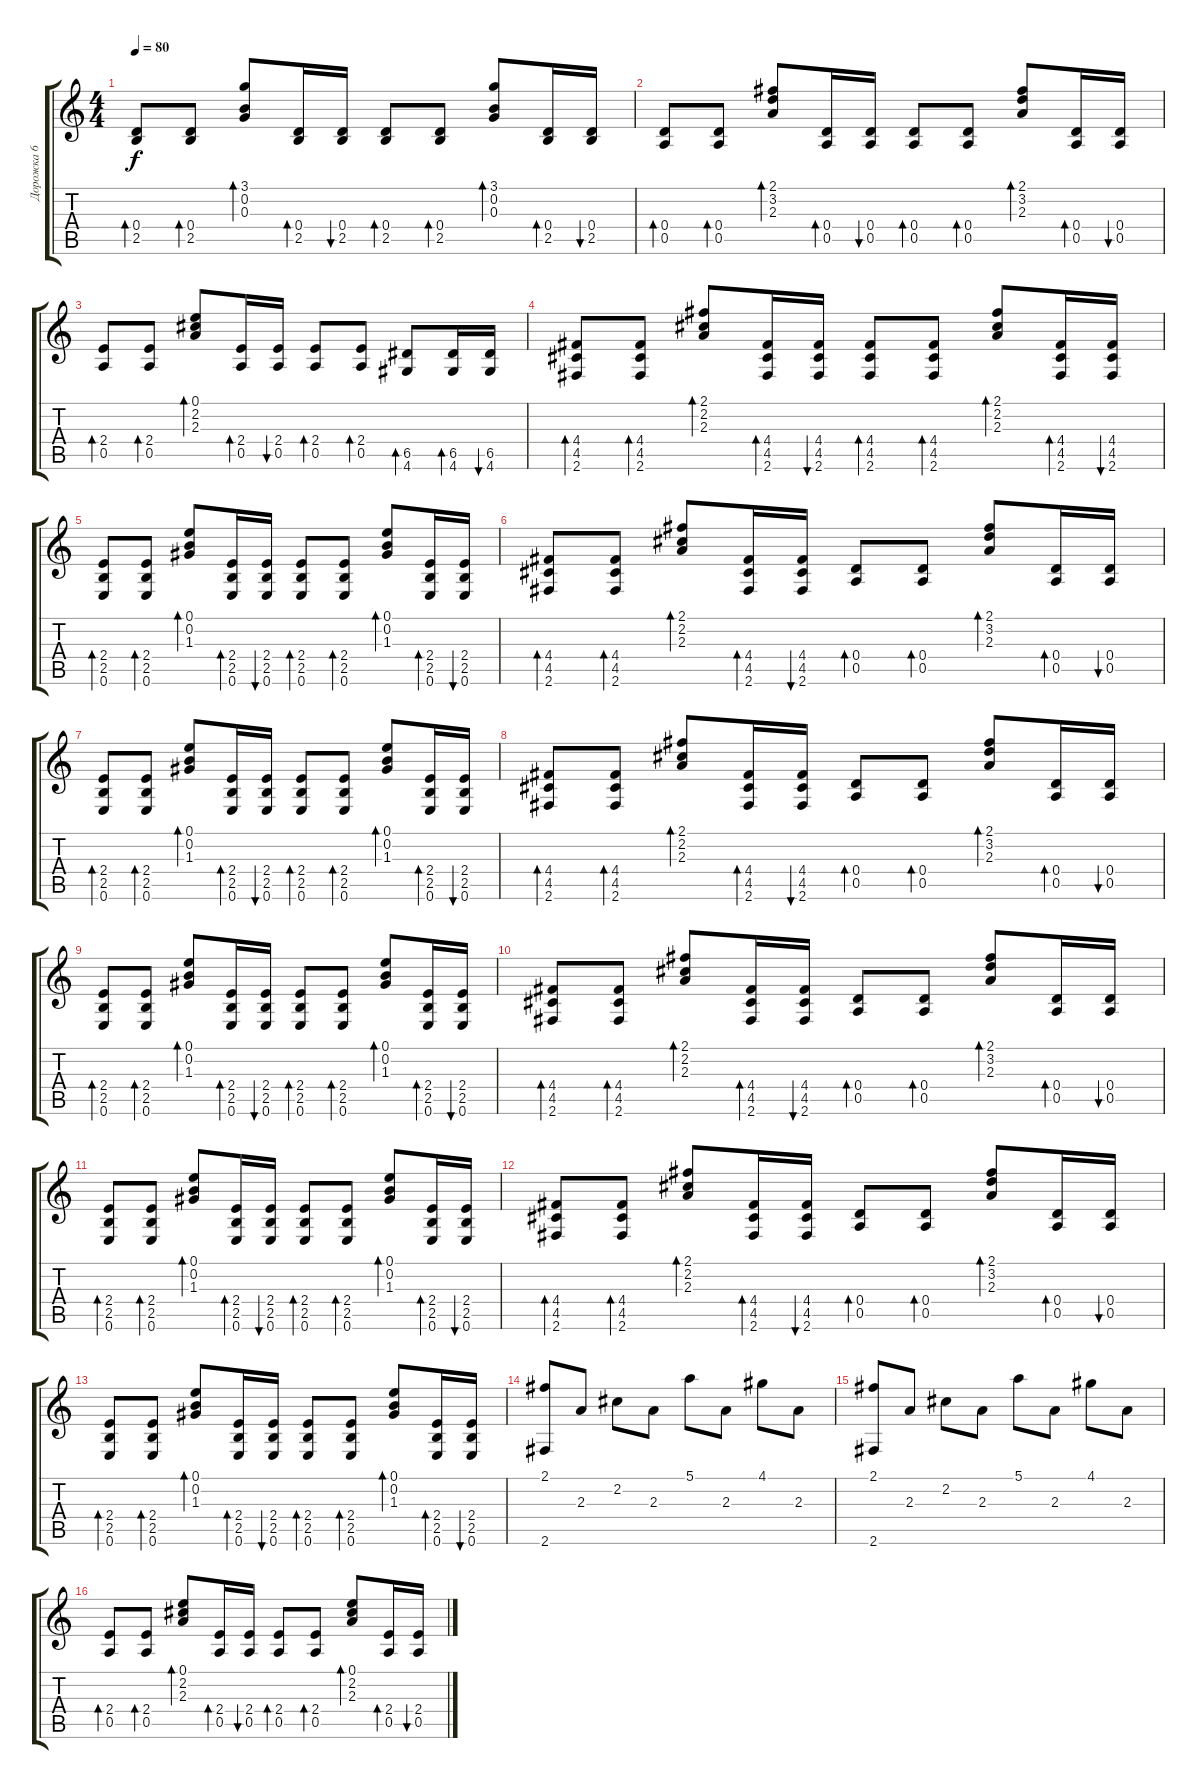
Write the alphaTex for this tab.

\track ("Дорожка 6" "Дорожка 6") {instrument acousticguitarsteel}
\staff {score tabs}
\tuning (E4 B3 G3 D3 A2 E2) {hide}
\ts (4 4)
\tempo 80
\clef g2
\ks c
(0.4 2.5).8{bd 60 dy f} (0.4 2.5).8{bd 60} (3.1 0.2 0.3).8{bd 60} (0.4 2.5).16{bd 60} (0.4 2.5).16{bu 60} (0.4 2.5).8{bd 60} (0.4 2.5).8{bd 60} (3.1 0.2 0.3).8{bd 60} (0.4 2.5).16{bd 60} (0.4 2.5).16{bu 60} |
(0.4 0.5).8{bd 60} (0.4 0.5).8{bd 60} (2.1 3.2 2.3).8{bd 60} (0.4 0.5).16{bd 60} (0.4 0.5).16{bu 60} (0.4 0.5).8{bd 60} (0.4 0.5).8{bd 60} (2.1 3.2 2.3).8{bd 60} (0.4 0.5).16{bd 60} (0.4 0.5).16{bu 60} |
(2.4 0.5).8{bd 60} (2.4 0.5).8{bd 60} (0.1 2.2 2.3).8{bd 60} (2.4 0.5).16{bd 60} (2.4 0.5).16{bu 60} (2.4 0.5).8{bd 60} (2.4 0.5).8{bd 60} (6.5 4.6).8{bd 60} (6.5 4.6).16{bd 60} (6.5 4.6).16{bu 60} |
(4.4 4.5 2.6).8{bd 60} (4.4 4.5 2.6).8{bd 60} (2.1 2.2 2.3).8{bd 60} (4.4 4.5 2.6).16{bd 60} (4.4 4.5 2.6).16{bu 60} (4.4 4.5 2.6).8{bd 60} (4.4 4.5 2.6).8{bd 60} (2.1 2.2 2.3).8{bd 60} (4.4 4.5 2.6).16{bd 60} (4.4 4.5 2.6).16{bu 60} |
(2.4 2.5 0.6).8{bd 60} (2.4 2.5 0.6).8{bd 60} (0.1 0.2 1.3).8{bd 60} (2.4 2.5 0.6).16{bd 60} (2.4 2.5 0.6).16{bu 60} (2.4 2.5 0.6).8{bd 60} (2.4 2.5 0.6).8{bd 60} (0.1 0.2 1.3).8{bd 60} (2.4 2.5 0.6).16{bd 60} (2.4 2.5 0.6).16{bu 60} |
(4.4 4.5 2.6).8{bd 60} (4.4 4.5 2.6).8{bd 60} (2.1 2.2 2.3).8{bd 60} (4.4 4.5 2.6).16{bd 60} (4.4 4.5 2.6).16{bu 60} (0.4 0.5).8{bd 60} (0.4 0.5).8{bd 60} (2.1 3.2 2.3).8{bd 60} (0.4 0.5).16{bd 60} (0.4 0.5).16{bu 60} |
(2.4 2.5 0.6).8{bd 60} (2.4 2.5 0.6).8{bd 60} (0.1 0.2 1.3).8{bd 60} (2.4 2.5 0.6).16{bd 60} (2.4 2.5 0.6).16{bu 60} (2.4 2.5 0.6).8{bd 60} (2.4 2.5 0.6).8{bd 60} (0.1 0.2 1.3).8{bd 60} (2.4 2.5 0.6).16{bd 60} (2.4 2.5 0.6).16{bu 60} |
(4.4 4.5 2.6).8{bd 60} (4.4 4.5 2.6).8{bd 60} (2.1 2.2 2.3).8{bd 60} (4.4 4.5 2.6).16{bd 60} (4.4 4.5 2.6).16{bu 60} (0.4 0.5).8{bd 60} (0.4 0.5).8{bd 60} (2.1 3.2 2.3).8{bd 60} (0.4 0.5).16{bd 60} (0.4 0.5).16{bu 60} |
(2.4 2.5 0.6).8{bd 60} (2.4 2.5 0.6).8{bd 60} (0.1 0.2 1.3).8{bd 60} (2.4 2.5 0.6).16{bd 60} (2.4 2.5 0.6).16{bu 60} (2.4 2.5 0.6).8{bd 60} (2.4 2.5 0.6).8{bd 60} (0.1 0.2 1.3).8{bd 60} (2.4 2.5 0.6).16{bd 60} (2.4 2.5 0.6).16{bu 60} |
(4.4 4.5 2.6).8{bd 60} (4.4 4.5 2.6).8{bd 60} (2.1 2.2 2.3).8{bd 60} (4.4 4.5 2.6).16{bd 60} (4.4 4.5 2.6).16{bu 60} (0.4 0.5).8{bd 60} (0.4 0.5).8{bd 60} (2.1 3.2 2.3).8{bd 60} (0.4 0.5).16{bd 60} (0.4 0.5).16{bu 60} |
(2.4 2.5 0.6).8{bd 60} (2.4 2.5 0.6).8{bd 60} (0.1 0.2 1.3).8{bd 60} (2.4 2.5 0.6).16{bd 60} (2.4 2.5 0.6).16{bu 60} (2.4 2.5 0.6).8{bd 60} (2.4 2.5 0.6).8{bd 60} (0.1 0.2 1.3).8{bd 60} (2.4 2.5 0.6).16{bd 60} (2.4 2.5 0.6).16{bu 60} |
(4.4 4.5 2.6).8{bd 60} (4.4 4.5 2.6).8{bd 60} (2.1 2.2 2.3).8{bd 60} (4.4 4.5 2.6).16{bd 60} (4.4 4.5 2.6).16{bu 60} (0.4 0.5).8{bd 60} (0.4 0.5).8{bd 60} (2.1 3.2 2.3).8{bd 60} (0.4 0.5).16{bd 60} (0.4 0.5).16{bu 60} |
(2.4 2.5 0.6).8{bd 60} (2.4 2.5 0.6).8{bd 60} (0.1 0.2 1.3).8{bd 60} (2.4 2.5 0.6).16{bd 60} (2.4 2.5 0.6).16{bu 60} (2.4 2.5 0.6).8{bd 60} (2.4 2.5 0.6).8{bd 60} (0.1 0.2 1.3).8{bd 60} (2.4 2.5 0.6).16{bd 60} (2.4 2.5 0.6).16{bu 60} |
(2.1 2.6).8 2.3.8 2.2.8 2.3.8 5.1.8 2.3.8 4.1.8 2.3.8 |
(2.1 2.6).8 2.3.8 2.2.8 2.3.8 5.1.8 2.3.8 4.1.8 2.3.8 |
(2.4 0.5).8{bd 60} (2.4 0.5).8{bd 60} (0.1 2.2 2.3).8{bd 60} (2.4 0.5).16{bd 60} (2.4 0.5).16{bu 60} (2.4 0.5).8{bd 60} (2.4 0.5).8{bd 60} (0.1 2.2 2.3).8{bd 60} (2.4 0.5).16{bd 60} (2.4 0.5).16{bu 60}
